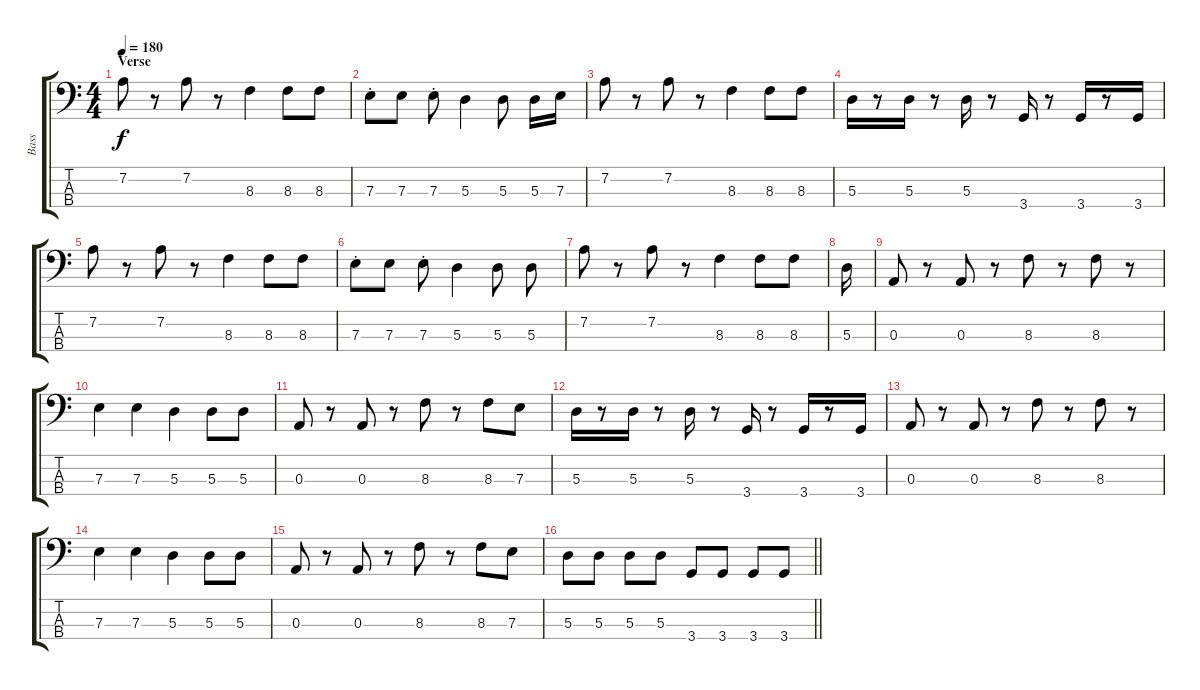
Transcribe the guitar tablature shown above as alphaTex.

\track ("Bass" "Bass") {instrument electricbassfinger}
\staff {score tabs}
\tuning (G2 D2 A1 E1) {hide}
\ts (4 4)
\section ("" "Verse")
\tempo 180
\clef f4
\ks c
7.2.8{dy f} r.8 7.2.8 r.8 8.3.4 8.3.8 8.3.8 |
7.3{st}.8 7.3.8 7.3{st}.8 5.3.4 5.3.8 5.3.16 7.3.16 |
7.2.8 r.8 7.2.8 r.8 8.3.4 8.3.8 8.3.8 |
5.3.16 r.8 5.3.16 r.8 5.3.16 r.8 3.4.16 r.8 3.4.16 r.8 3.4.16 |
7.2.8 r.8 7.2.8 r.8 8.3.4 8.3.8 8.3.8 |
7.3{st}.8 7.3.8 7.3{st}.8 5.3.4 5.3.8 5.3.8 |
7.2.8 r.8 7.2.8 r.8 8.3.4 8.3.8 8.3.8 |
5.3.16 |
0.3.8 r.8 0.3.8 r.8 8.3.8 r.8 8.3.8 r.8 |
7.3.4 7.3.4 5.3.4 5.3.8 5.3.8 |
0.3.8 r.8 0.3.8 r.8 8.3.8 r.8 8.3.8 7.3.8 |
5.3.16 r.8 5.3.16 r.8 5.3.16 r.8 3.4.16 r.8 3.4.16 r.8 3.4.16 |
0.3.8 r.8 0.3.8 r.8 8.3.8 r.8 8.3.8 r.8 |
7.3.4 7.3.4 5.3.4 5.3.8 5.3.8 |
0.3.8 r.8 0.3.8 r.8 8.3.8 r.8 8.3.8 7.3.8 |
\barLineRight lightlight
5.3.8 5.3.8 5.3.8 5.3.8 3.4.8 3.4.8 3.4.8 3.4.8
